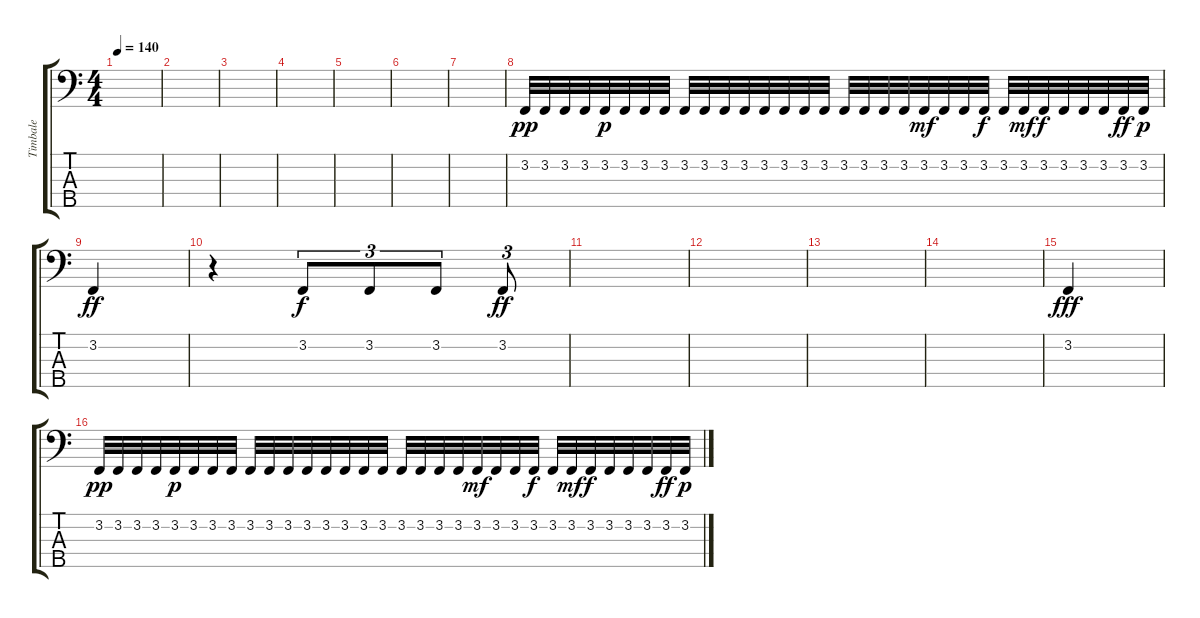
\track ("Timbale" "Timbale") {instrument timpani}
\staff {score tabs}
\tuning (G2 D2 A1 E1 B0) {hide}
\ts (4 4)
\tempo 140
\clef f4
\ks c
|
|
|
|
|
|
|
3.2.32{dy pp} 3.2.32 3.2.32 3.2.32 3.2.32{dy p} 3.2.32 3.2.32 3.2.32 3.2.32 3.2.32 3.2.32 3.2.32 3.2.32 3.2.32 3.2.32 3.2.32 3.2.32 3.2.32 3.2.32 3.2.32 3.2.32{dy mf} 3.2.32 3.2.32 3.2.32{dy f} 3.2.32 3.2.32{dy mf} 3.2.32{dy f} 3.2.32 3.2.32 3.2.32 3.2.32{dy ff} 3.2.32{dy p} |
3.2.4{dy ff} |
r.4 3.2.8{tu (3 2) dy f} 3.2.8{tu (3 2)} 3.2.8{tu (3 2)} 3.2.8{tu (3 2) dy ff} |
|
|
|
|
3.2.4{dy fff} |
3.2.32{dy pp} 3.2.32 3.2.32 3.2.32 3.2.32{dy p} 3.2.32 3.2.32 3.2.32 3.2.32 3.2.32 3.2.32 3.2.32 3.2.32 3.2.32 3.2.32 3.2.32 3.2.32 3.2.32 3.2.32 3.2.32 3.2.32{dy mf} 3.2.32 3.2.32 3.2.32{dy f} 3.2.32 3.2.32{dy mf} 3.2.32{dy f} 3.2.32 3.2.32 3.2.32 3.2.32{dy ff} 3.2.32{dy p}
